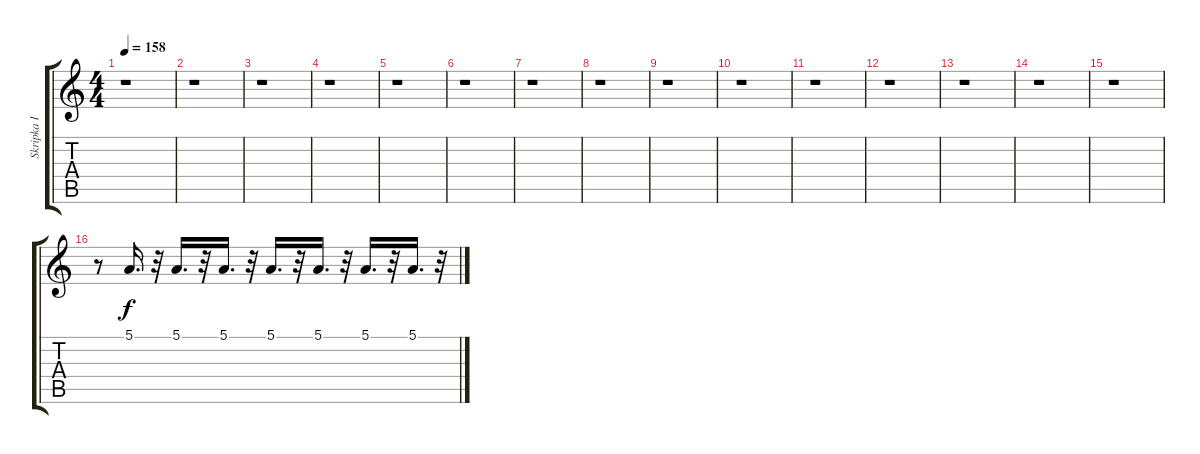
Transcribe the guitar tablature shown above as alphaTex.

\track ("Skripka I" "Skripka I") {instrument stringensemble1}
\staff {score tabs}
\tuning (E4 B3 G3 D3 A2 E2) {hide}
\ts (4 4)
\tempo 158
\clef g2
\ks c
r.1{dy f instrument stringensemble1} |
r.1 |
r.1 |
r.1 |
r.1 |
r.1 |
r.1 |
r.1 |
r.1 |
r.1 |
r.1 |
r.1 |
r.1 |
r.1 |
r.1 |
r.8 5.1.16{d} r.32 5.1.16{d} r.32 5.1.16{d} r.32 5.1.16{d} r.32 5.1.16{d} r.32 5.1.16{d} r.32 5.1.16{d} r.32
